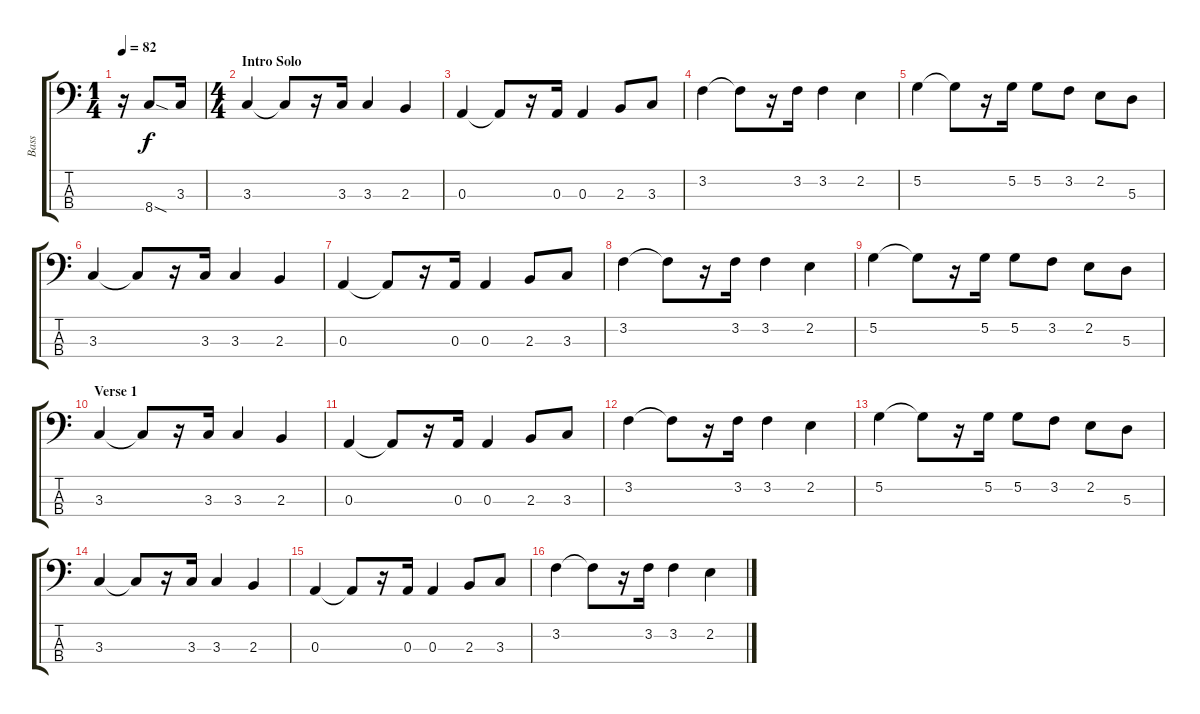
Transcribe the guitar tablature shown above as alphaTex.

\track ("Bass" "Bass") {instrument electricbassfinger}
\staff {score tabs}
\tuning (G2 D2 A1 E1) {hide}
\ts (1 4)
\tempo 82
\clef f4
\ks c
r.16{dy f instrument electricbassfinger} 8.4{sod}.8 3.3.16 |
\ts (4 4)
\section ("" "Intro Solo")
3.3.4 3.3{t}.8 r.16 3.3.16 3.3.4 2.3.4 |
0.3.4 0.3{t}.8 r.16 0.3.16 0.3.4 2.3.8 3.3.8 |
3.2.4 3.2{t}.8 r.16 3.2.16 3.2.4 2.2.4 |
5.2.4 5.2{t}.8 r.16 5.2.16 5.2.8 3.2.8 2.2.8 5.3.8 |
3.3.4 3.3{t}.8 r.16 3.3.16 3.3.4 2.3.4 |
0.3.4 0.3{t}.8 r.16 0.3.16 0.3.4 2.3.8 3.3.8 |
3.2.4 3.2{t}.8 r.16 3.2.16 3.2.4 2.2.4 |
5.2.4 5.2{t}.8 r.16 5.2.16 5.2.8 3.2.8 2.2.8 5.3.8 |
\section ("" "Verse 1")
3.3.4 3.3{t}.8 r.16 3.3.16 3.3.4 2.3.4 |
0.3.4 0.3{t}.8 r.16 0.3.16 0.3.4 2.3.8 3.3.8 |
3.2.4 3.2{t}.8 r.16 3.2.16 3.2.4 2.2.4 |
5.2.4 5.2{t}.8 r.16 5.2.16 5.2.8 3.2.8 2.2.8 5.3.8 |
3.3.4 3.3{t}.8 r.16 3.3.16 3.3.4 2.3.4 |
0.3.4 0.3{t}.8 r.16 0.3.16 0.3.4 2.3.8 3.3.8 |
3.2.4 3.2{t}.8 r.16 3.2.16 3.2.4 2.2.4
